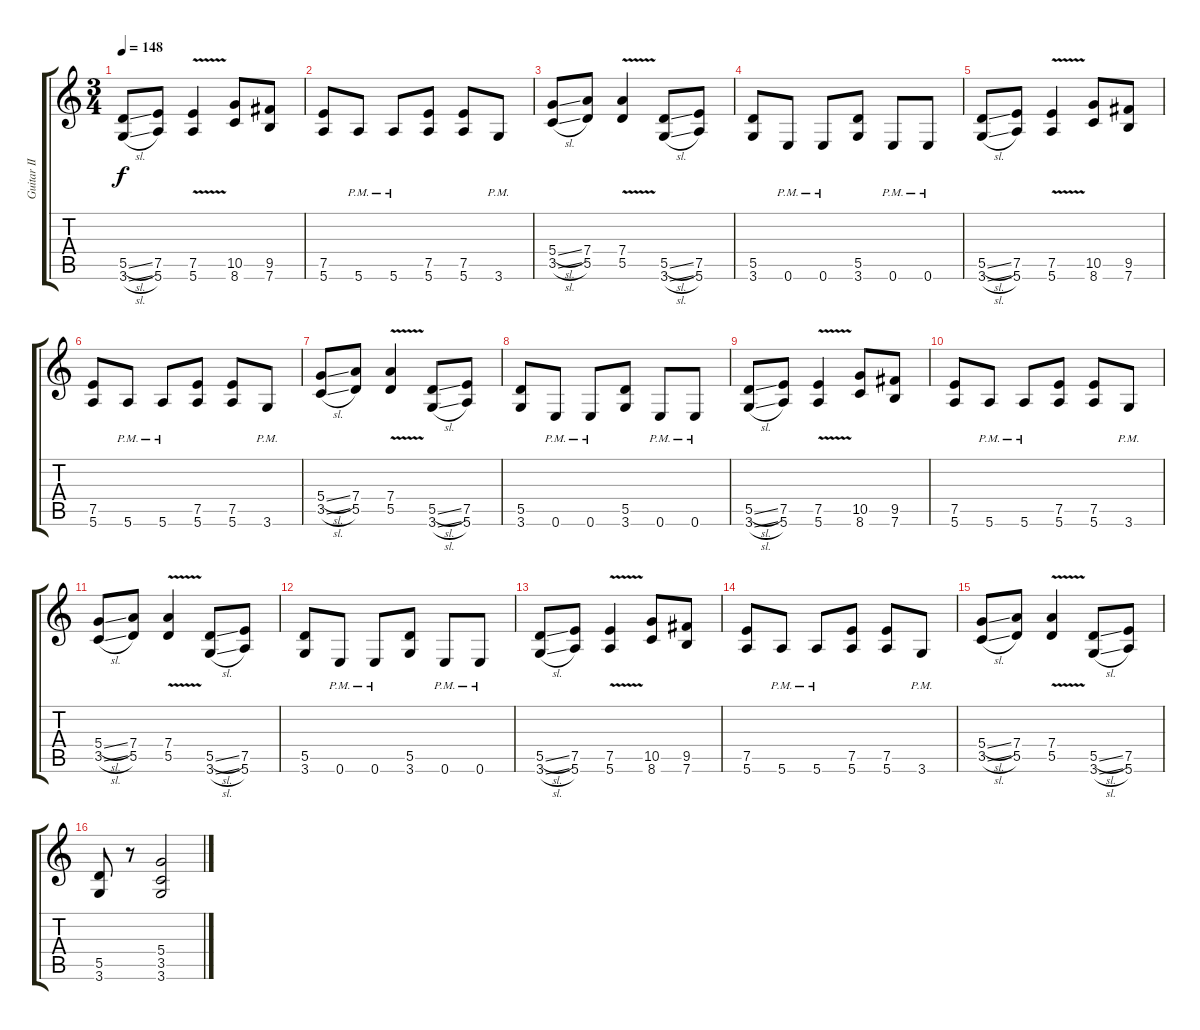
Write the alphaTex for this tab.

\track ("Guitar II" "Guitar II") {instrument overdrivenguitar}
\staff {score tabs}
\tuning (E4 B3 G3 D3 A2 E2) {hide}
\ts (3 4)
\tempo 148
\clef g2
\ks c
(5.5{sl} 3.6{sl}).8{dy f} (7.5 5.6).8 (7.5{v} 5.6{v}).4 (10.5 8.6).8 (9.5 7.6).8 |
(7.5 5.6).8 5.6{pm}.8 5.6{pm}.8 (7.5 5.6).8 (7.5 5.6).8 3.6{pm}.8 |
(5.4{sl} 3.5{sl}).8 (7.4 5.5).8 (7.4{v} 5.5{v}).4 (5.5{sl} 3.6{sl}).8 (7.5 5.6).8 |
(5.5 3.6).8 0.6{pm}.8 0.6{pm}.8 (5.5 3.6).8 0.6{pm}.8 0.6{pm}.8 |
(5.5{sl} 3.6{sl}).8 (7.5 5.6).8 (7.5{v} 5.6{v}).4 (10.5 8.6).8 (9.5 7.6).8 |
(7.5 5.6).8 5.6{pm}.8 5.6{pm}.8 (7.5 5.6).8 (7.5 5.6).8 3.6{pm}.8 |
(5.4{sl} 3.5{sl}).8 (7.4 5.5).8 (7.4{v} 5.5{v}).4 (5.5{sl} 3.6{sl}).8 (7.5 5.6).8 |
(5.5 3.6).8 0.6{pm}.8 0.6{pm}.8 (5.5 3.6).8 0.6{pm}.8 0.6{pm}.8 |
(5.5{sl} 3.6{sl}).8 (7.5 5.6).8 (7.5{v} 5.6{v}).4 (10.5 8.6).8 (9.5 7.6).8 |
(7.5 5.6).8 5.6{pm}.8 5.6{pm}.8 (7.5 5.6).8 (7.5 5.6).8 3.6{pm}.8 |
(5.4{sl} 3.5{sl}).8 (7.4 5.5).8 (7.4{v} 5.5{v}).4 (5.5{sl} 3.6{sl}).8 (7.5 5.6).8 |
(5.5 3.6).8 0.6{pm}.8 0.6{pm}.8 (5.5 3.6).8 0.6{pm}.8 0.6{pm}.8 |
(5.5{sl} 3.6{sl}).8 (7.5 5.6).8 (7.5{v} 5.6{v}).4 (10.5 8.6).8 (9.5 7.6).8 |
(7.5 5.6).8 5.6{pm}.8 5.6{pm}.8 (7.5 5.6).8 (7.5 5.6).8 3.6{pm}.8 |
(5.4{sl} 3.5{sl}).8 (7.4 5.5).8 (7.4{v} 5.5{v}).4 (5.5{sl} 3.6{sl}).8 (7.5 5.6).8 |
(5.5 3.6).8 r.8 (5.4 3.5 3.6).2
